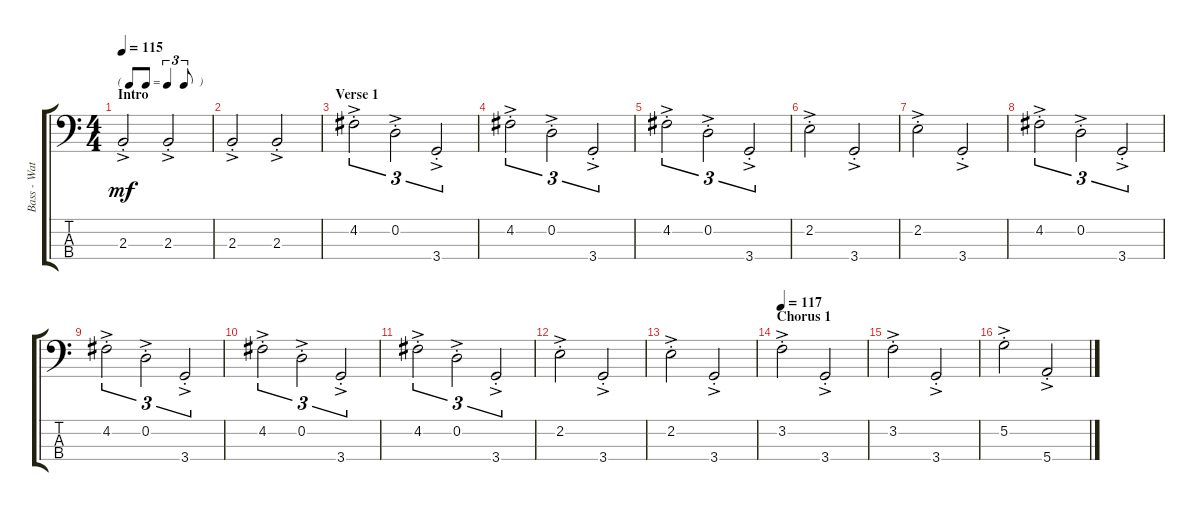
\track ("Bass - Waters" "Bass - Wat") {instrument electricbassfinger}
\staff {score tabs}
\tuning (G2 D2 A1 E1) {hide}
\ts (4 4)
\tf triplet8th
\section ("" "Intro")
\tempo 115
\clef f4
\ks c
2.3{ac st}.2{dy mf instrument electricbassfinger} 2.3{ac st}.2 |
2.3{ac st}.2 2.3{ac st}.2 |
\section ("" "Verse 1")
4.2{ac st}.2{tu (3 2)} 0.2{ac st}.2{tu (3 2)} 3.4{ac st}.2{tu (3 2)} |
4.2{ac st}.2{tu (3 2)} 0.2{ac st}.2{tu (3 2)} 3.4{ac st}.2{tu (3 2)} |
4.2{ac st}.2{tu (3 2)} 0.2{ac st}.2{tu (3 2)} 3.4{ac st}.2{tu (3 2)} |
2.2{ac st}.2 3.4{ac st}.2 |
2.2{ac st}.2 3.4{ac st}.2 |
4.2{ac st}.2{tu (3 2)} 0.2{ac st}.2{tu (3 2)} 3.4{ac st}.2{tu (3 2)} |
4.2{ac st}.2{tu (3 2)} 0.2{ac st}.2{tu (3 2)} 3.4{ac st}.2{tu (3 2)} |
4.2{ac st}.2{tu (3 2)} 0.2{ac st}.2{tu (3 2)} 3.4{ac st}.2{tu (3 2)} |
4.2{ac st}.2{tu (3 2)} 0.2{ac st}.2{tu (3 2)} 3.4{ac st}.2{tu (3 2)} |
2.2{ac st}.2 3.4{ac st}.2 |
2.2{ac st}.2 3.4{ac st}.2 |
\section ("" "Chorus 1")
\tempo 117
3.2{ac st}.2 3.4{ac st}.2 |
3.2{ac st}.2 3.4{ac st}.2 |
5.2{ac st}.2 5.4{ac st}.2
